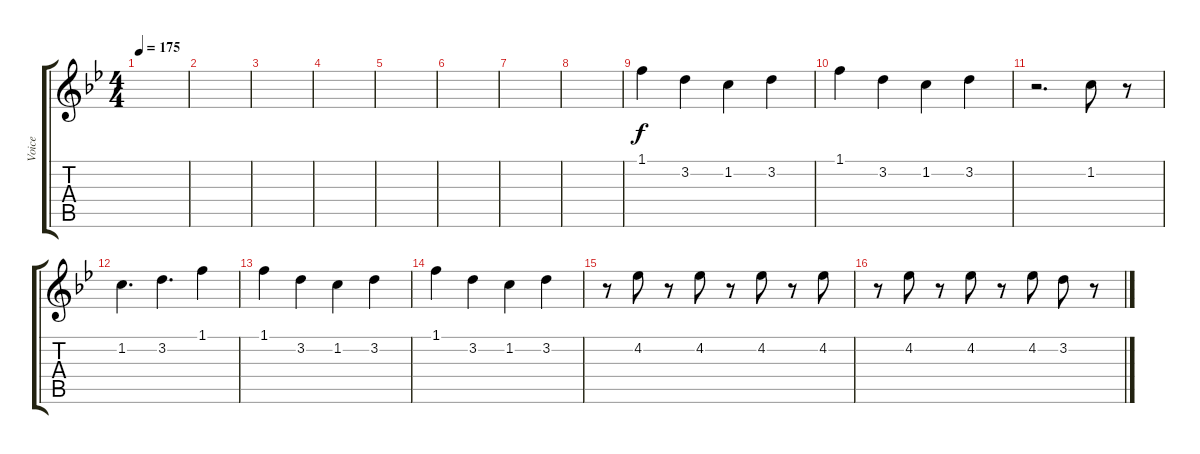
\track ("Voice" "Voice") {instrument tenorsax}
\staff {score tabs}
\tuning (E5 B4 G4 D4 A3 E3) {hide}
\ts (4 4)
\tempo 175
\clef g2
\ks bb
|
|
|
|
|
|
|
|
1.1.4 3.2.4 1.2.4 3.2.4 |
1.1.4 3.2.4 1.2.4 3.2.4 |
r.2{d} 1.2.8 r.8 |
1.2.4{d} 3.2.4{d} 1.1.4 |
1.1.4 3.2.4 1.2.4 3.2.4 |
1.1.4 3.2.4 1.2.4 3.2.4 |
r.8 4.2.8 r.8 4.2.8 r.8 4.2.8 r.8 4.2.8 |
r.8 4.2.8 r.8 4.2.8 r.8 4.2.8 3.2.8 r.8
